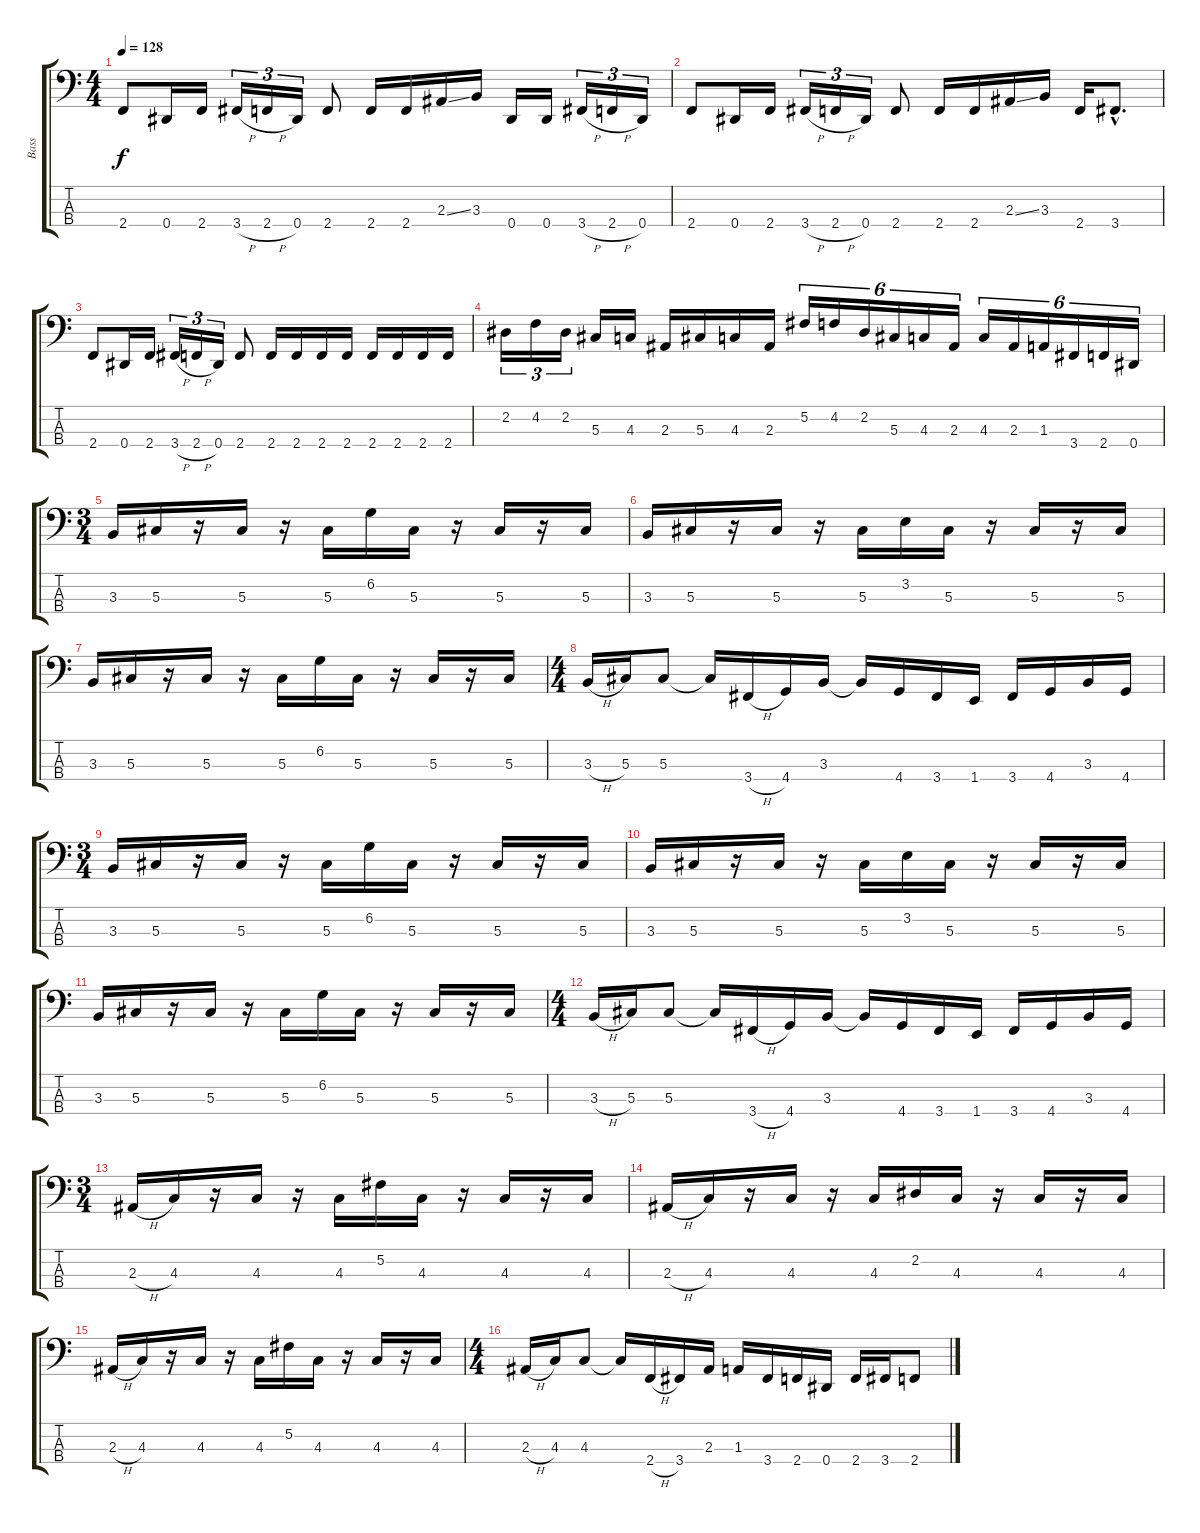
\track ("Bass" "Bass") {instrument electricbassfinger}
\staff {score tabs}
\tuning (Gb2 Db2 Ab1 Eb1) {hide}
\ts (4 4)
\tempo 128
\clef f4
\ks c
2.4.8{dy f} 0.4.16 2.4.16 3.4{h}.16{tu (3 2)} 2.4{h}.16{tu (3 2)} 0.4.16{tu (3 2)} 2.4.8 2.4.16 2.4.16 2.3{ss}.16 3.3.16 0.4.16 0.4.16 3.4{h}.16{tu (3 2)} 2.4{h}.16{tu (3 2)} 0.4.16{tu (3 2)} |
2.4.8 0.4.16 2.4.16 3.4{h}.16{tu (3 2)} 2.4{h}.16{tu (3 2)} 0.4.16{tu (3 2)} 2.4.8 2.4.16 2.4.16 2.3{ss}.16 3.3.16 2.4.16 3.4{hac}.8{d} |
2.4.8 0.4.16 2.4.16 3.4{h}.16{tu (3 2)} 2.4{h}.16{tu (3 2)} 0.4.16{tu (3 2)} 2.4.8 2.4.16 2.4.16 2.4.16 2.4.16 2.4.16 2.4.16 2.4.16 2.4.16 |
2.2.16{tu (3 2)} 4.2.16{tu (3 2)} 2.2.16{tu (3 2)} 5.3.16 4.3.16 2.3.16 5.3.16 4.3.16 2.3.16 5.2.16{tu (6 4)} 4.2.16{tu (6 4)} 2.2.16{tu (6 4)} 5.3.16{tu (6 4)} 4.3.16{tu (6 4)} 2.3.16{tu (6 4)} 4.3.16{tu (6 4)} 2.3.16{tu (6 4)} 1.3.16{tu (6 4)} 3.4.16{tu (6 4)} 2.4.16{tu (6 4)} 0.4.16{tu (6 4)} |
\ts (3 4)
3.3.16 5.3.16 r.16 5.3.16 r.16 5.3.16 6.2.16 5.3.16 r.16 5.3.16 r.16 5.3.16 |
3.3.16 5.3.16 r.16 5.3.16 r.16 5.3.16 3.2.16 5.3.16 r.16 5.3.16 r.16 5.3.16 |
3.3.16 5.3.16 r.16 5.3.16 r.16 5.3.16 6.2.16 5.3.16 r.16 5.3.16 r.16 5.3.16 |
\ts (4 4)
3.3{h}.16 5.3.16 5.3.8 5.3{t}.16 3.4{h}.16 4.4.16 3.3.16 3.3{t}.16 4.4.16 3.4.16 1.4.16 3.4.16 4.4.16 3.3.16 4.4.16 |
\ts (3 4)
3.3.16 5.3.16 r.16 5.3.16 r.16 5.3.16 6.2.16 5.3.16 r.16 5.3.16 r.16 5.3.16 |
3.3.16 5.3.16 r.16 5.3.16 r.16 5.3.16 3.2.16 5.3.16 r.16 5.3.16 r.16 5.3.16 |
3.3.16 5.3.16 r.16 5.3.16 r.16 5.3.16 6.2.16 5.3.16 r.16 5.3.16 r.16 5.3.16 |
\ts (4 4)
3.3{h}.16 5.3.16 5.3.8 5.3{t}.16 3.4{h}.16 4.4.16 3.3.16 3.3{t}.16 4.4.16 3.4.16 1.4.16 3.4.16 4.4.16 3.3.16 4.4.16 |
\ts (3 4)
2.3{h}.16 4.3.16 r.16 4.3.16 r.16 4.3.16 5.2.16 4.3.16 r.16 4.3.16 r.16 4.3.16 |
2.3{h}.16 4.3.16 r.16 4.3.16 r.16 4.3.16 2.2.16 4.3.16 r.16 4.3.16 r.16 4.3.16 |
2.3{h}.16 4.3.16 r.16 4.3.16 r.16 4.3.16 5.2.16 4.3.16 r.16 4.3.16 r.16 4.3.16 |
\ts (4 4)
2.3{h}.16 4.3.16 4.3.8 4.3{t}.16 2.4{h}.16 3.4.16 2.3.16 1.3.16 3.4.16 2.4.16 0.4.16 2.4.16 3.4.16 2.4.8
